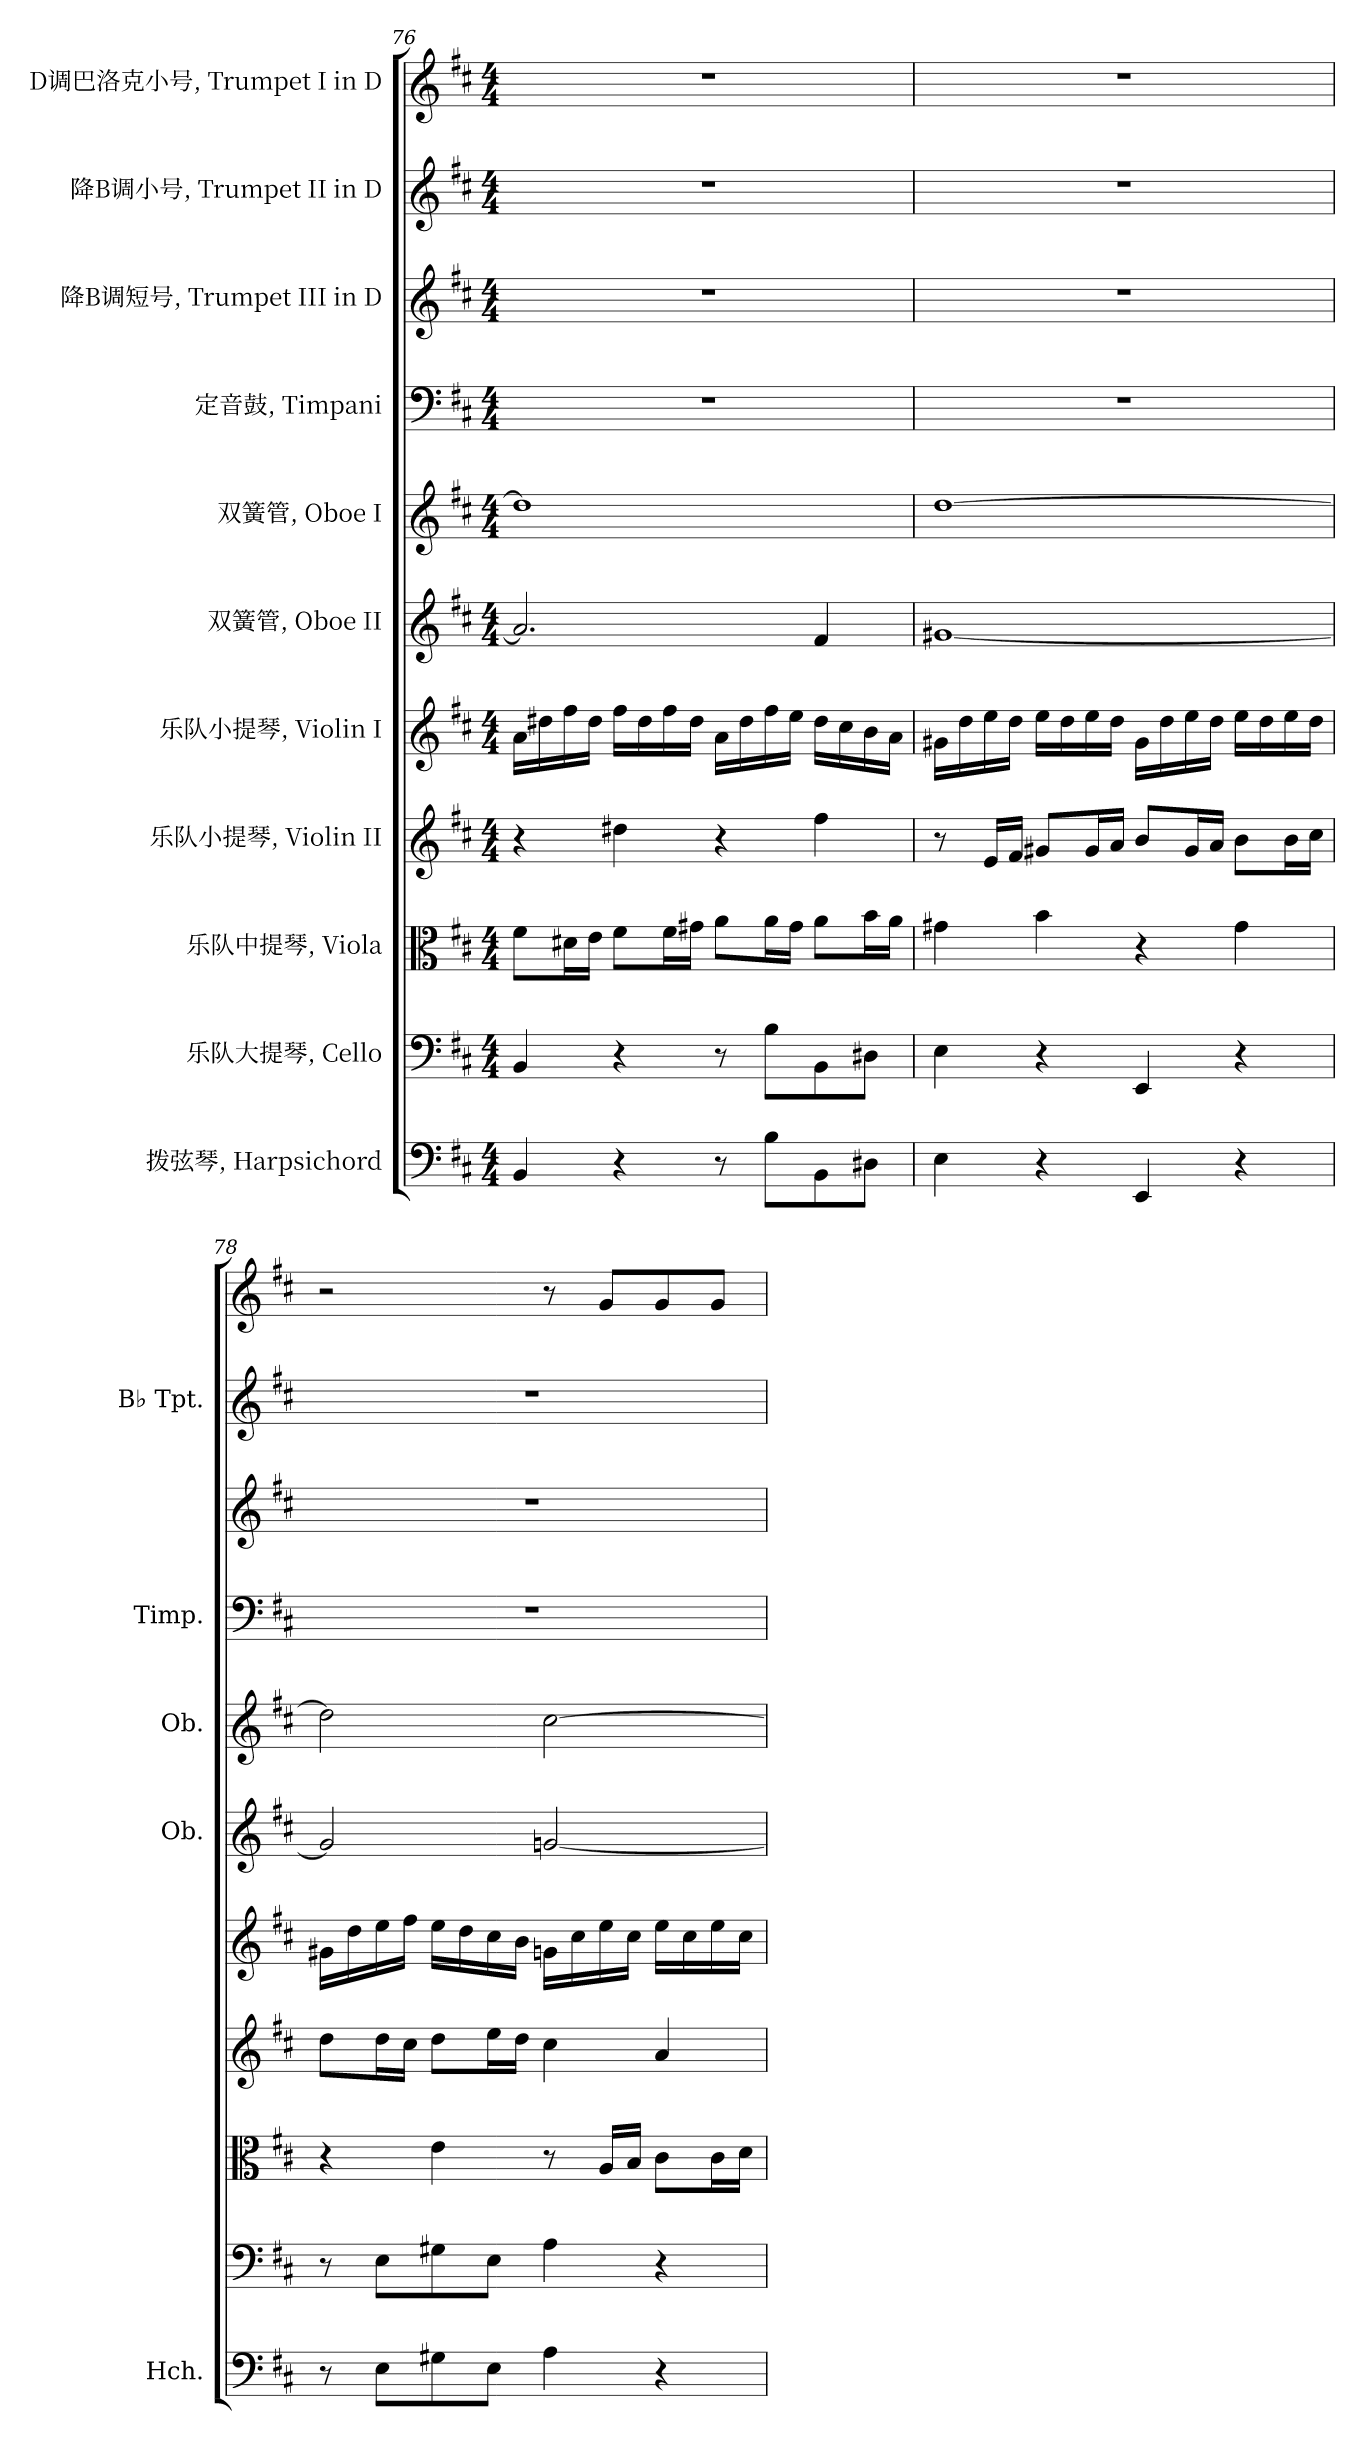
**kern	**kern	**kern	**kern	**kern	**kern	**kern	**kern	**kern	**kern	**kern
*part11	*part10	*part9	*part8	*part7	*part6	*part5	*part4	*part3	*part2	*part1
*staff11	*staff10	*staff9	*staff8	*staff7	*staff6	*staff5	*staff4	*staff3	*staff2	*staff1
*I"拨弦琴, Harpsichord	*I"乐队大提琴, Cello	*I"乐队中提琴, Viola	*I"乐队小提琴, Violin II	*I"乐队小提琴, Violin I	*I"双簧管, Oboe II	*I"双簧管, Oboe I	*I"定音鼓, Timpani	*I"降B调短号, Trumpet III in D	*I"降B调小号, Trumpet II in D	*I"D调巴洛克小号, Trumpet I in D
*I'Hch.	*	*	*	*	*I'Ob.	*I'Ob.	*I'Timp.	*	*I'B♭ Tpt.	*
*clefF4	*clefF4	*clefC3	*clefG2	*clefG2	*clefG2	*clefG2	*clefF4	*clefG2	*clefG2	*clefG2
*	*	*	*	*	*	*	*	*ITrd1c2	*ITrd1c2	*ITrd1c2
*k[f#c#]	*k[f#c#]	*k[f#c#]	*k[f#c#]	*k[f#c#]	*k[f#c#]	*k[f#c#]	*k[f#c#]	*k[]	*k[]	*k[]
*M4/4	*M4/4	*M4/4	*M4/4	*M4/4	*M4/4	*M4/4	*M4/4	*M4/4	*M4/4	*M4/4
=76	=76	=76	=76	=76	=76	=76	=76	=76	=76	=76
4BB/	4BB/	8f#\L	4r	16a\LL	2.a/]	1dd#]	1r	1r	1r	1r
.	.	.	.	16dd#X\	.	.	.	.	.	.
.	.	16d#X\L	.	16ff#\	.	.	.	.	.	.
.	.	16e\JJ	.	16dd#\JJ	.	.	.	.	.	.
4r	4r	8f#\L	4dd#X\	16ff#\LL	.	.	.	.	.	.
.	.	.	.	16dd#\	.	.	.	.	.	.
.	.	16f#\L	.	16ff#\	.	.	.	.	.	.
.	.	16g#X\JJ	.	16dd#\JJ	.	.	.	.	.	.
8r	8r	8a\L	4r	16a\LL	.	.	.	.	.	.
.	.	.	.	16dd#\	.	.	.	.	.	.
8B\L	8B\L	16a\L	.	16ff#\	.	.	.	.	.	.
.	.	16g#\JJ	.	16ee\JJ	.	.	.	.	.	.
8BB\	8BB\	8a\L	4ff#\	16dd#\LL	4f#/	.	.	.	.	.
.	.	.	.	16cc#\	.	.	.	.	.	.
8D#X\J	8D#X\J	16b\L	.	16b\	.	.	.	.	.	.
.	.	16a\JJ	.	16a\JJ	.	.	.	.	.	.
!!LO:PB:g=z
=77	=77	=77	=77	=77	=77	=77	=77	=77	=77	=77
4E\	4E\	4g#X\	8r	16g#X\LL	[1g#X	[1dd	1r	1r	1r	1r
.	.	.	.	16dd\	.	.	.	.	.	.
.	.	.	16e/LL	16ee\	.	.	.	.	.	.
.	.	.	16f#/JJ	16dd\JJ	.	.	.	.	.	.
4r	4r	4b\	8g#X/L	16ee\LL	.	.	.	.	.	.
.	.	.	.	16dd\	.	.	.	.	.	.
.	.	.	16g#/L	16ee\	.	.	.	.	.	.
.	.	.	16a/JJ	16dd\JJ	.	.	.	.	.	.
4EE/	4EE/	4r	8b/L	16g#\LL	.	.	.	.	.	.
.	.	.	.	16dd\	.	.	.	.	.	.
.	.	.	16g#/L	16ee\	.	.	.	.	.	.
.	.	.	16a/JJ	16dd\JJ	.	.	.	.	.	.
4r	4r	4g#\	8b\L	16ee\LL	.	.	.	.	.	.
.	.	.	.	16dd\	.	.	.	.	.	.
.	.	.	16b\L	16ee\	.	.	.	.	.	.
.	.	.	16cc#\JJ	16dd\JJ	.	.	.	.	.	.
=78	=78	=78	=78	=78	=78	=78	=78	=78	=78	=78
8r	8r	4r	8dd\L	16g#X\LL	2g#/]	2dd\]	1r	1r	1r	2r
.	.	.	.	16dd\	.	.	.	.	.	.
8E\L	8E\L	.	16dd\L	16ee\	.	.	.	.	.	.
.	.	.	16cc#\JJ	16ff#\JJ	.	.	.	.	.	.
8G#X\	8G#X\	4e\	8dd\L	16ee\LL	.	.	.	.	.	.
.	.	.	.	16dd\	.	.	.	.	.	.
8E\J	8E\J	.	16ee\L	16cc#\	.	.	.	.	.	.
.	.	.	16dd\JJ	16b\JJ	.	.	.	.	.	.
4A\	4A\	8r	4cc#\	16gn\LL	[2gn/	[2cc#\	.	.	.	8r
.	.	.	.	16cc#\	.	.	.	.	.	.
.	.	16A/LL	.	16ee\	.	.	.	.	.	8f/L
.	.	16B/JJ	.	16cc#\JJ	.	.	.	.	.	.
4r	4r	8c#\L	4a/	16ee\LL	.	.	.	.	.	8f/
.	.	.	.	16cc#\	.	.	.	.	.	.
.	.	16c#\L	.	16ee\	.	.	.	.	.	8f/J
.	.	16d\JJ	.	16cc#\JJ	.	.	.	.	.	.
=	=	=	=	=	=	=	=	=	=	=
*-	*-	*-	*-	*-	*-	*-	*-	*-	*-	*-
